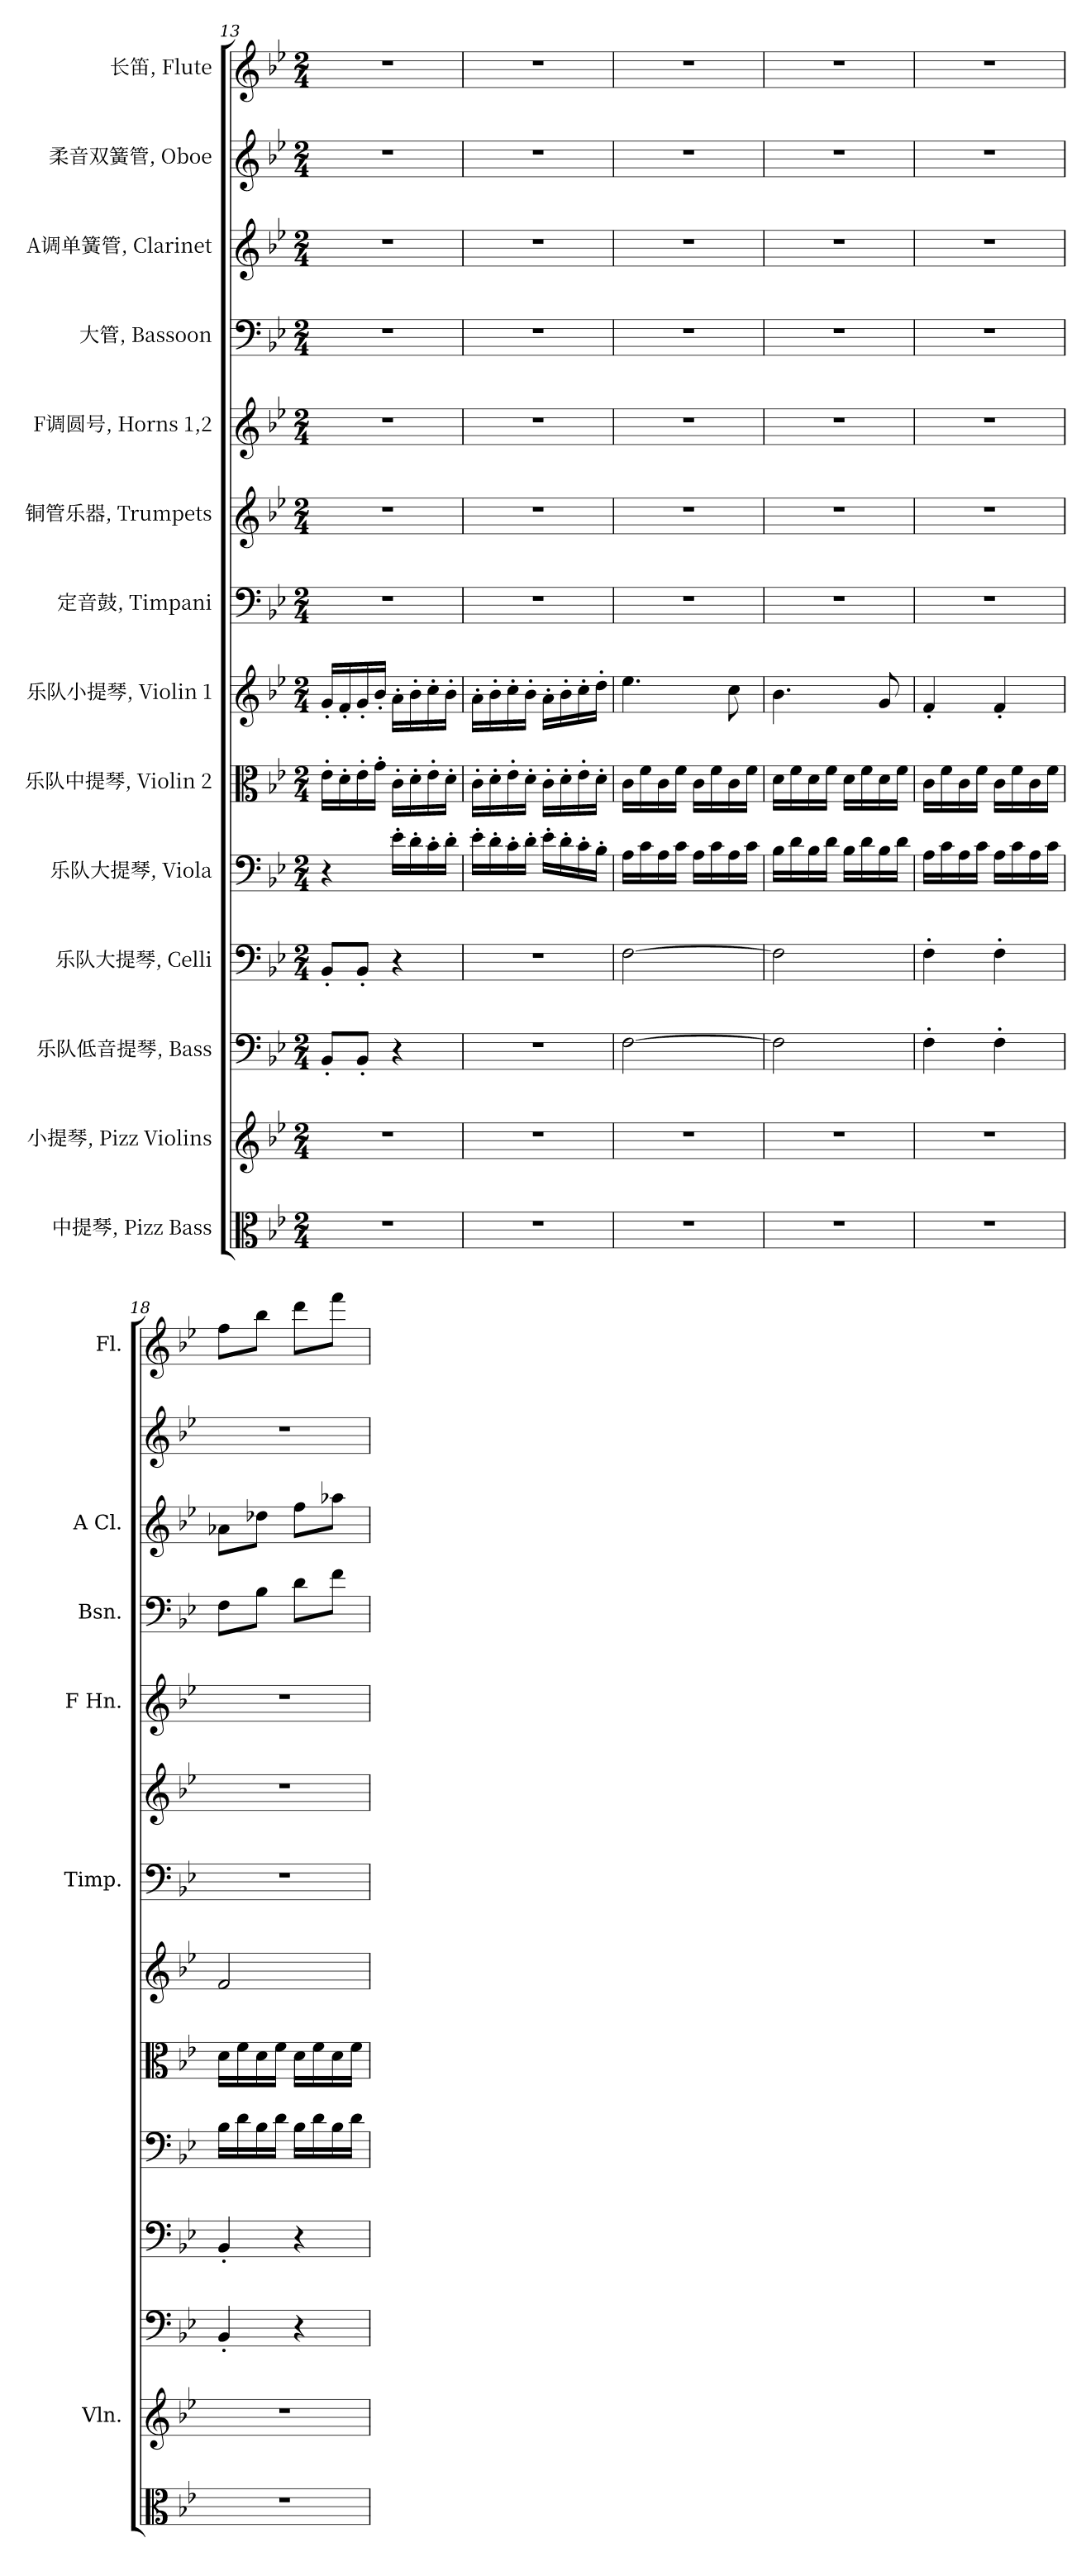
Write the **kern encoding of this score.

**kern	**kern	**kern	**kern	**kern	**kern	**kern	**kern	**kern	**kern	**kern	**kern	**kern	**kern
*part14	*part13	*part12	*part11	*part10	*part9	*part8	*part7	*part6	*part5	*part4	*part3	*part2	*part1
*staff14	*staff13	*staff12	*staff11	*staff10	*staff9	*staff8	*staff7	*staff6	*staff5	*staff4	*staff3	*staff2	*staff1
*I"中提琴, Pizz Bass	*I"小提琴, Pizz Violins	*I"乐队低音提琴, Bass	*I"乐队大提琴, Celli	*I"乐队大提琴, Viola	*I"乐队中提琴, Violin 2	*I"乐队小提琴, Violin 1	*I"定音鼓, Timpani	*I"铜管乐器, Trumpets	*I"F调圆号, Horns 1,2	*I"大管, Bassoon	*I"A调单簧管, Clarinet	*I"柔音双簧管, Oboe	*I"长笛, Flute
*	*I'Vln.	*	*	*	*	*	*I'Timp.	*	*I'F Hn.	*I'Bsn.	*I'A Cl.	*	*I'Fl.
*clefC3	*clefG2	*clefF4	*clefF4	*clefF4	*clefC3	*clefG2	*clefF4	*clefG2	*clefG2	*clefF4	*clefG2	*clefG2	*clefG2
*	*	*ITrd7c12	*	*	*	*	*	*	*ITrd4c7	*	*ITrd2c3	*ITrd2c3	*
*k[b-e-]	*k[b-e-]	*k[b-e-]	*k[b-e-]	*k[b-e-]	*k[b-e-]	*k[b-e-]	*k[b-e-]	*k[b-e-]	*k[b-e-a-]	*k[b-e-]	*k[f#]	*k[f#]	*k[b-e-]
*M2/4	*M2/4	*M2/4	*M2/4	*M2/4	*M2/4	*M2/4	*M2/4	*M2/4	*M2/4	*M2/4	*M2/4	*M2/4	*M2/4
=13	=13	=13	=13	=13	=13	=13	=13	=13	=13	=13	=13	=13	=13
2r	2r	8BBB-'/L	8BB-'/L	4r	16e-'\LL	16g'/LL	2r	2r	2r	2r	2r	2r	2r
.	.	.	.	.	16d'\	16f'/	.	.	.	.	.	.	.
.	.	8BBB-'/J	8BB-'/J	.	16e-'\	16g'/	.	.	.	.	.	.	.
.	.	.	.	.	16g'\JJ	16b-'/JJ	.	.	.	.	.	.	.
.	.	4r	4r	16e-'\LL	16c'\LL	16a'\LL	.	.	.	.	.	.	.
.	.	.	.	16d'\	16d'\	16b-'\	.	.	.	.	.	.	.
.	.	.	.	16c'\	16e-'\	16cc'\	.	.	.	.	.	.	.
.	.	.	.	16d'\JJ	16d'\JJ	16b-'\JJ	.	.	.	.	.	.	.
!!LO:PB:g=z
=14	=14	=14	=14	=14	=14	=14	=14	=14	=14	=14	=14	=14	=14
2r	2r	2r	2r	16e-'\LL	16c'\LL	16a'\LL	2r	2r	2r	2r	2r	2r	2r
.	.	.	.	16d'\	16d'\	16b-'\	.	.	.	.	.	.	.
.	.	.	.	16c'\	16e-'\	16cc'\	.	.	.	.	.	.	.
.	.	.	.	16d'\JJ	16d'\JJ	16b-'\JJ	.	.	.	.	.	.	.
.	.	.	.	16e-'\LL	16c'\LL	16a'\LL	.	.	.	.	.	.	.
.	.	.	.	16d'\	16d'\	16b-'\	.	.	.	.	.	.	.
.	.	.	.	16c'\	16e-'\	16cc'\	.	.	.	.	.	.	.
.	.	.	.	16B-'\JJ	16d'\JJ	16dd'\JJ	.	.	.	.	.	.	.
=15	=15	=15	=15	=15	=15	=15	=15	=15	=15	=15	=15	=15	=15
2r	2r	[2FF\	[2F\	16A\LL	16c\LL	4.ee-\	2r	2r	2r	2r	2r	2r	2r
.	.	.	.	16c\	16f\	.	.	.	.	.	.	.	.
.	.	.	.	16A\	16c\	.	.	.	.	.	.	.	.
.	.	.	.	16c\JJ	16f\JJ	.	.	.	.	.	.	.	.
.	.	.	.	16A\LL	16c\LL	.	.	.	.	.	.	.	.
.	.	.	.	16c\	16f\	.	.	.	.	.	.	.	.
.	.	.	.	16A\	16c\	8cc\	.	.	.	.	.	.	.
.	.	.	.	16c\JJ	16f\JJ	.	.	.	.	.	.	.	.
=16	=16	=16	=16	=16	=16	=16	=16	=16	=16	=16	=16	=16	=16
2r	2r	2FF\]	2F\]	16B-\LL	16d\LL	4.b-\	2r	2r	2r	2r	2r	2r	2r
.	.	.	.	16d\	16f\	.	.	.	.	.	.	.	.
.	.	.	.	16B-\	16d\	.	.	.	.	.	.	.	.
.	.	.	.	16d\JJ	16f\JJ	.	.	.	.	.	.	.	.
.	.	.	.	16B-\LL	16d\LL	.	.	.	.	.	.	.	.
.	.	.	.	16d\	16f\	.	.	.	.	.	.	.	.
.	.	.	.	16B-\	16d\	8g/	.	.	.	.	.	.	.
.	.	.	.	16d\JJ	16f\JJ	.	.	.	.	.	.	.	.
=17	=17	=17	=17	=17	=17	=17	=17	=17	=17	=17	=17	=17	=17
2r	2r	4FF'\	4F'\	16A\LL	16c\LL	4f'/	2r	2r	2r	2r	2r	2r	2r
.	.	.	.	16c\	16f\	.	.	.	.	.	.	.	.
.	.	.	.	16A\	16c\	.	.	.	.	.	.	.	.
.	.	.	.	16c\JJ	16f\JJ	.	.	.	.	.	.	.	.
.	.	4FF'\	4F'\	16A\LL	16c\LL	4f'/	.	.	.	.	.	.	.
.	.	.	.	16c\	16f\	.	.	.	.	.	.	.	.
.	.	.	.	16A\	16c\	.	.	.	.	.	.	.	.
.	.	.	.	16c\JJ	16f\JJ	.	.	.	.	.	.	.	.
!!LO:PB:g=z
=18	=18	=18	=18	=18	=18	=18	=18	=18	=18	=18	=18	=18	=18
2r	2r	4BBB-'/	4BB-'/	16B-\LL	16d\LL	2f/	2r	2r	2r	8F\L	8fn\L	2r	8ff\L
.	.	.	.	16d\	16f\	.	.	.	.	.	.	.	.
.	.	.	.	16B-\	16d\	.	.	.	.	8B-\J	8b-X\J	.	8bb-\J
.	.	.	.	16d\JJ	16f\JJ	.	.	.	.	.	.	.	.
.	.	4r	4r	16B-\LL	16d\LL	.	.	.	.	8d\L	8dd\L	.	8ddd\L
.	.	.	.	16d\	16f\	.	.	.	.	.	.	.	.
.	.	.	.	16B-\	16d\	.	.	.	.	8f\J	8ffn\J	.	8fff\J
.	.	.	.	16d\JJ	16f\JJ	.	.	.	.	.	.	.	.
=	=	=	=	=	=	=	=	=	=	=	=	=	=
*-	*-	*-	*-	*-	*-	*-	*-	*-	*-	*-	*-	*-	*-
